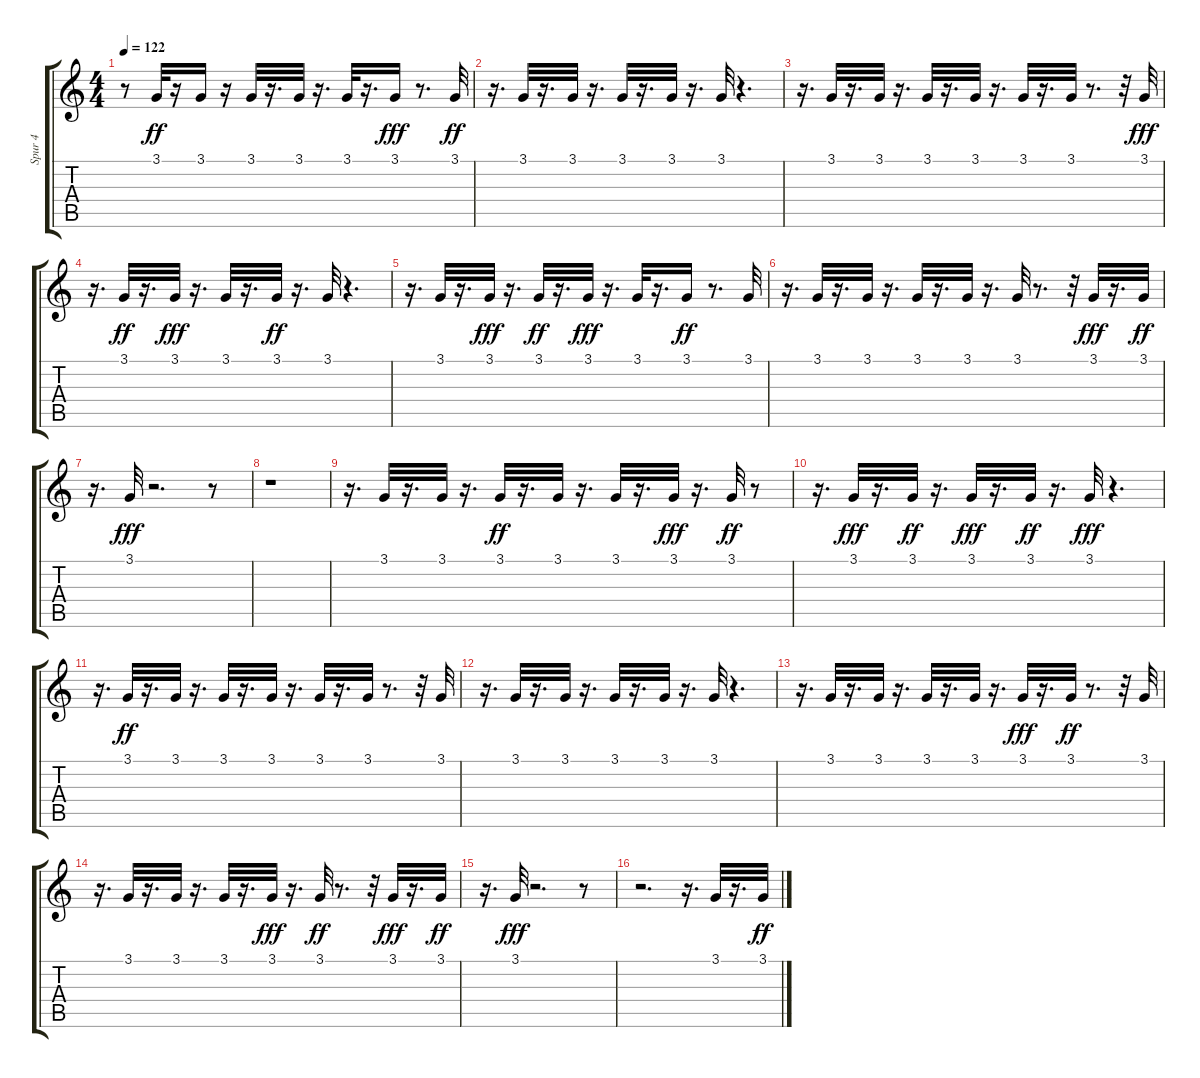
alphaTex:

\track ("Spur 4" "Spur 4") {instrument brightacousticpiano}
\staff {score tabs}
\tuning (E4 B3 G3 D3 A2 E2) {hide}
\ts (4 4)
\tempo 122
\clef g2
\ks c
r.8{dy f} 3.1.32{dy ff} r.16 3.1.16 r.16 3.1.32 r.16{d} 3.1.32 r.16{d} 3.1.32 r.16{d} 3.1.16{dy fff} r.8{d} 3.1.32{dy ff} |
r.16{d} 3.1.32 r.16{d} 3.1.32 r.16{d} 3.1.32 r.16{d} 3.1.32 r.16{d} 3.1.32 r.4{d} |
r.16{d} 3.1.32 r.16{d} 3.1.32 r.16{d} 3.1.32 r.16{d} 3.1.32 r.16{d} 3.1.32 r.16{d} 3.1.32 r.8{d} r.32 3.1.32{dy fff} |
r.16{d} 3.1.32{dy ff} r.16{d} 3.1.32{dy fff} r.16{d} 3.1.32 r.16{d} 3.1.32{dy ff} r.16{d} 3.1.32 r.4{d} |
r.16{d} 3.1.32 r.16{d} 3.1.32{dy fff} r.16{d} 3.1.32{dy ff} r.16{d} 3.1.32{dy fff} r.16{d} 3.1.32 r.16{d} 3.1.16{dy ff} r.8{d} 3.1.32 |
r.16{d} 3.1.32 r.16{d} 3.1.32 r.16{d} 3.1.32 r.16{d} 3.1.32 r.16{d} 3.1.32 r.8{d} r.32 3.1.32{dy fff} r.16{d} 3.1.32{dy ff} |
r.16{d} 3.1.32{dy fff} r.2{d} r.8 |
r.1 |
r.16{d} 3.1.32 r.16{d} 3.1.32 r.16{d} 3.1.32{dy ff} r.16{d} 3.1.32 r.16{d} 3.1.32 r.16{d} 3.1.32{dy fff} r.16{d} 3.1.32{dy ff} r.8 |
r.16{d} 3.1.32{dy fff} r.16{d} 3.1.32{dy ff} r.16{d} 3.1.32{dy fff} r.16{d} 3.1.32{dy ff} r.16{d} 3.1.32{dy fff} r.4{d} |
r.16{d} 3.1.32{dy ff} r.16{d} 3.1.32 r.16{d} 3.1.32 r.16{d} 3.1.32 r.16{d} 3.1.32 r.16{d} 3.1.32 r.8{d} r.32 3.1.32 |
r.16{d} 3.1.32 r.16{d} 3.1.32 r.16{d} 3.1.32 r.16{d} 3.1.32 r.16{d} 3.1.32 r.4{d} |
r.16{d} 3.1.32 r.16{d} 3.1.32 r.16{d} 3.1.32 r.16{d} 3.1.32 r.16{d} 3.1.32{dy fff} r.16{d} 3.1.32{dy ff} r.8{d} r.32 3.1.32 |
r.16{d} 3.1.32 r.16{d} 3.1.32 r.16{d} 3.1.32 r.16{d} 3.1.32{dy fff} r.16{d} 3.1.32{dy ff} r.8{d} r.32 3.1.32{dy fff} r.16{d} 3.1.32{dy ff} |
r.16{d} 3.1.32{dy fff} r.2{d} r.8 |
r.2{d} r.16{d} 3.1.32 r.16{d} 3.1.32{dy ff}
